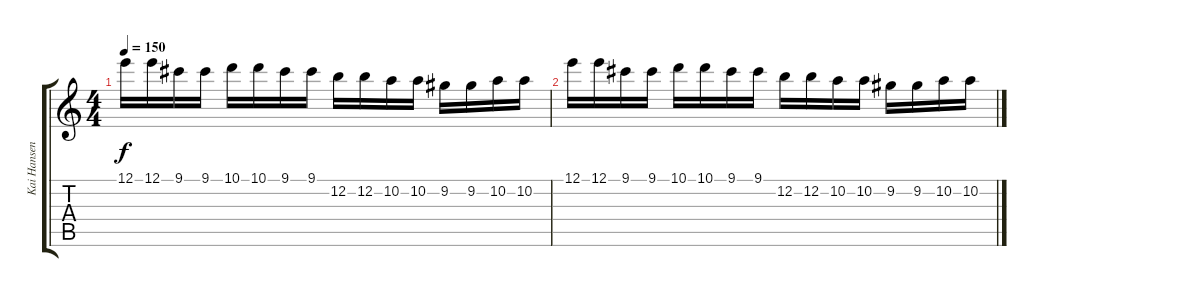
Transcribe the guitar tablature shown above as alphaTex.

\track ("Kai Hansen(Guitar)" "Kai Hansen") {instrument overdrivenguitar}
\staff {score tabs}
\tuning (E4 B3 G3 D3 A2 E2) {hide}
\ts (4 4)
\tempo 150
\clef g2
\ks c
12.1.16{dy f volume 3} 12.1.16{volume 3} 9.1.16{volume 2} 9.1.16{volume 2} 10.1.16{volume 2} 10.1.16{volume 2} 9.1.16{volume 2} 9.1.16{volume 2} 12.2.16{volume 2} 12.2.16{volume 1} 10.2.16{volume 1} 10.2.16{volume 1} 9.2.16{volume 1} 9.2.16{volume 1} 10.2.16{volume 0} 10.2.16{volume 0} |
12.1.16{volume 3} 12.1.16{volume 3} 9.1.16{volume 2} 9.1.16{volume 2} 10.1.16{volume 2} 10.1.16{volume 2} 9.1.16{volume 2} 9.1.16{volume 2} 12.2.16{volume 2} 12.2.16{volume 1} 10.2.16{volume 1} 10.2.16{volume 1} 9.2.16{volume 1} 9.2.16{volume 1} 10.2.16{volume 0} 10.2.16{volume 0}
